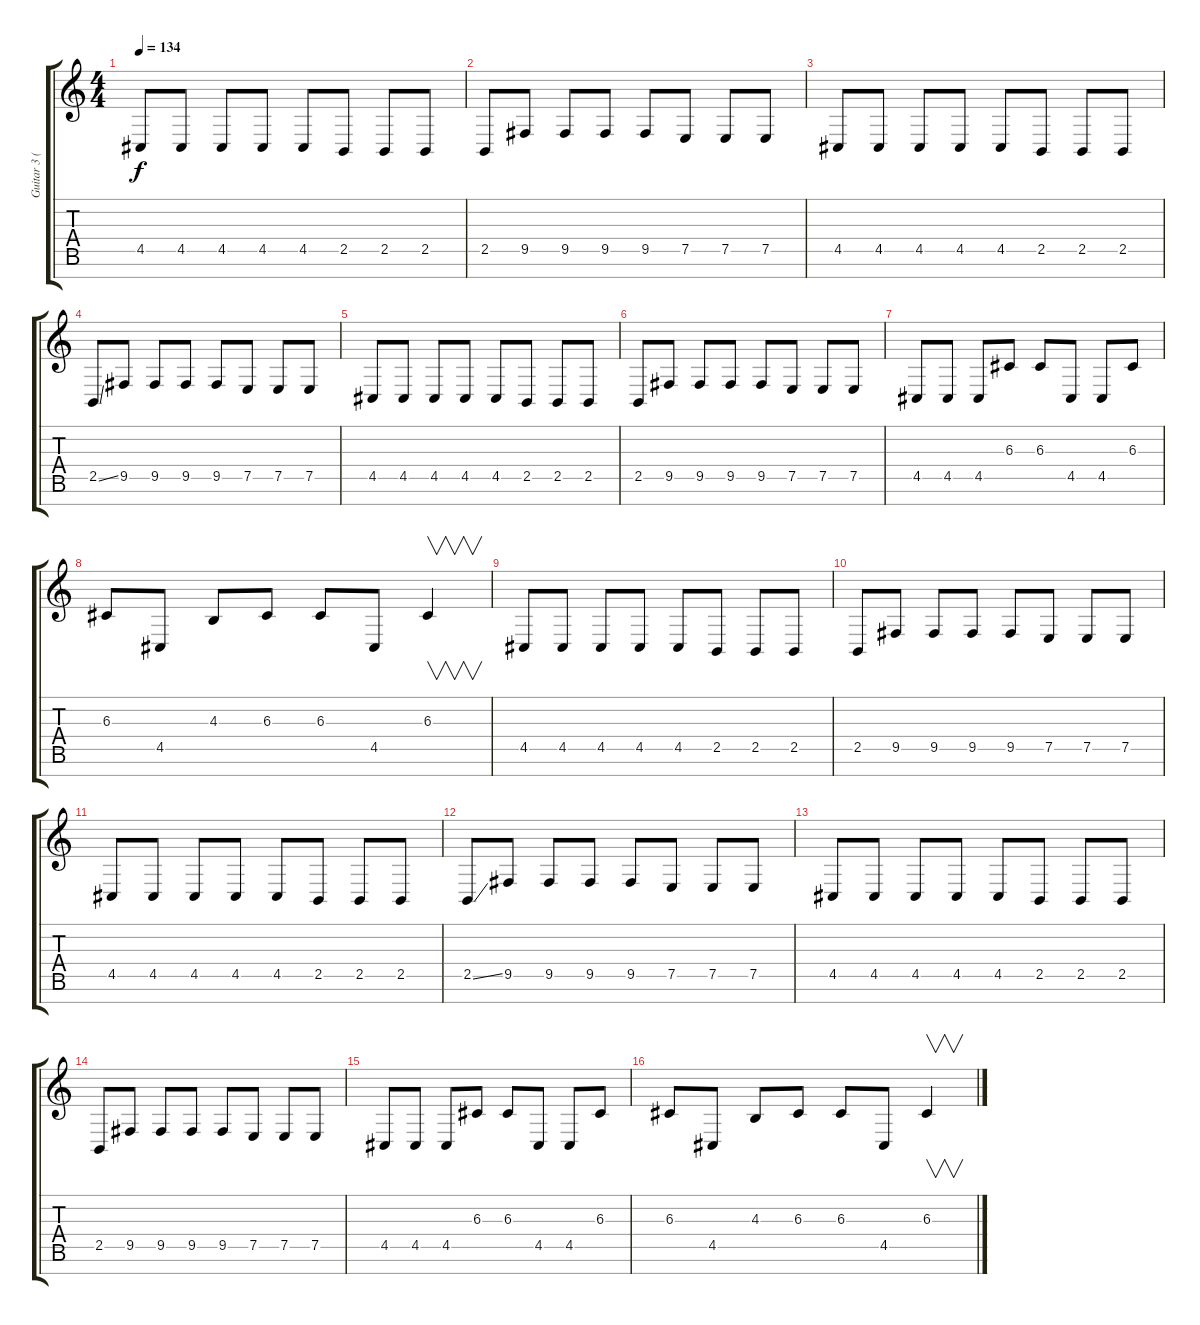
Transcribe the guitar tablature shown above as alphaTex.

\track ("Guitar 3 (Dbl)" "Guitar 3 (") {instrument lead2sawtooth}
\staff {score tabs}
\tuning (E4 B3 G3 D3 A2 E2 B1) {hide}
\ts (4 4)
\tempo 134
\clef g2
\ks c
4.5.8{dy f} 4.5.8 4.5.8 4.5.8 4.5.8 2.5.8 2.5.8 2.5.8 |
2.5.8 9.5.8 9.5.8 9.5.8 9.5.8 7.5.8 7.5.8 7.5.8 |
4.5.8 4.5.8 4.5.8 4.5.8 4.5.8 2.5.8 2.5.8 2.5.8 |
2.5{ss}.8 9.5.8 9.5.8 9.5.8 9.5.8 7.5.8 7.5.8 7.5.8 |
4.5.8 4.5.8 4.5.8 4.5.8 4.5.8 2.5.8 2.5.8 2.5.8 |
2.5.8 9.5.8 9.5.8 9.5.8 9.5.8 7.5.8 7.5.8 7.5.8 |
4.5.8 4.5.8 4.5.8 6.3.8 6.3.8 4.5.8 4.5.8 6.3.8 |
6.3.8 4.5.8 4.3.8 6.3.8 6.3.8 4.5.8 6.3.4{v} |
4.5.8{volume 13} 4.5.8 4.5.8 4.5.8 4.5.8 2.5.8 2.5.8 2.5.8 |
2.5.8 9.5.8 9.5.8 9.5.8 9.5.8 7.5.8 7.5.8 7.5.8 |
4.5.8 4.5.8 4.5.8 4.5.8 4.5.8 2.5.8 2.5.8 2.5.8 |
2.5{ss}.8 9.5.8 9.5.8 9.5.8 9.5.8 7.5.8 7.5.8 7.5.8 |
4.5.8 4.5.8 4.5.8 4.5.8 4.5.8 2.5.8 2.5.8 2.5.8 |
2.5.8 9.5.8 9.5.8 9.5.8 9.5.8 7.5.8 7.5.8 7.5.8 |
4.5.8 4.5.8 4.5.8 6.3.8 6.3.8 4.5.8 4.5.8 6.3.8 |
6.3.8 4.5.8 4.3.8 6.3.8 6.3.8 4.5.8 6.3.4{v}
